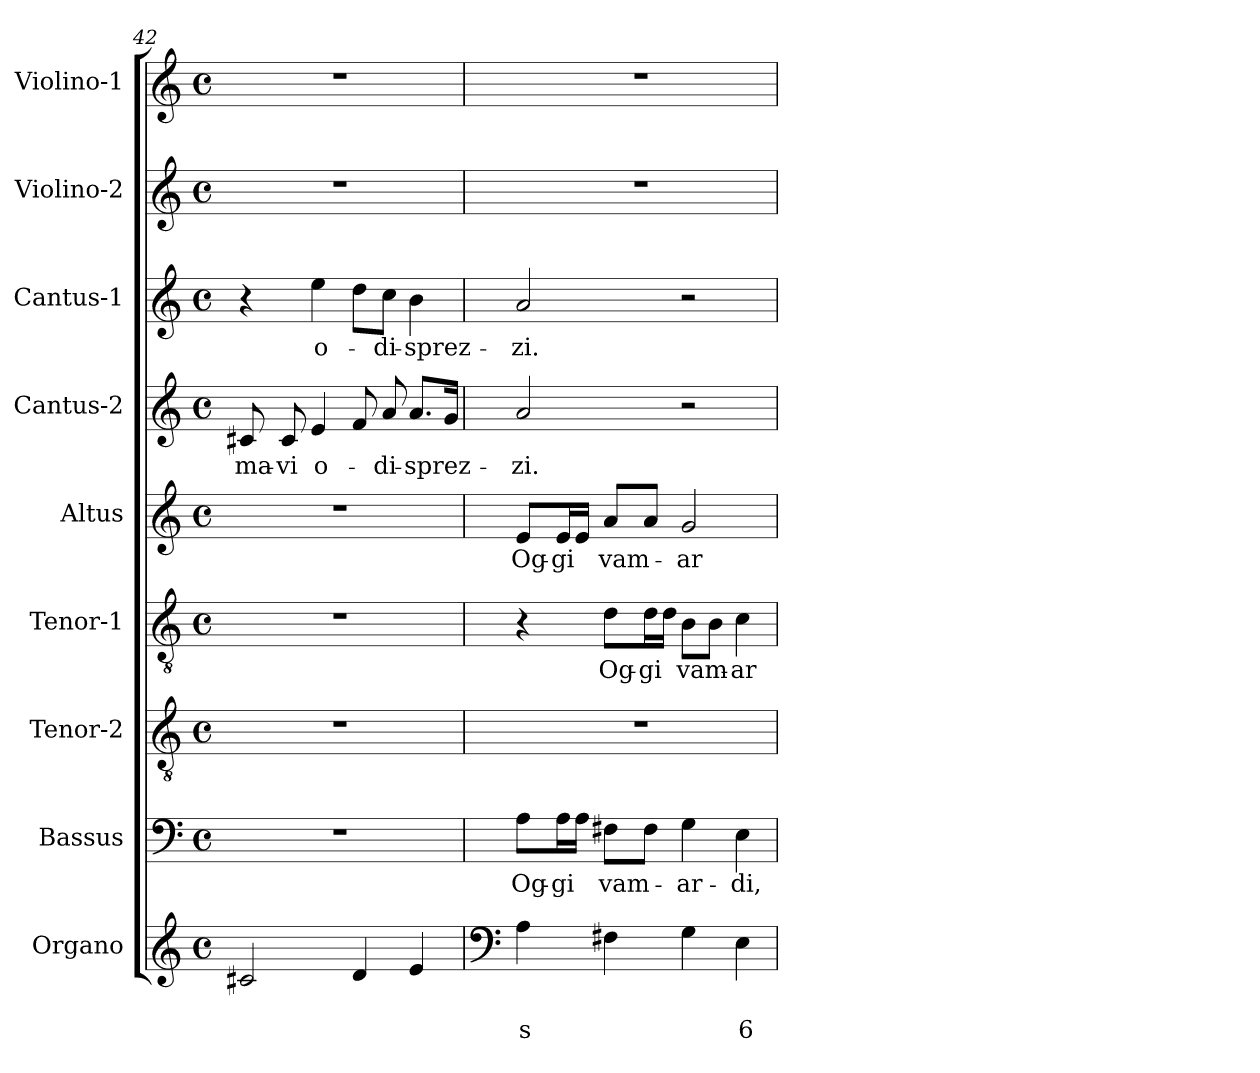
**kern	**text	**text	**kern	**text	**kern	**kern	**text	**kern	**text	**kern	**text	**kern	**text	**kern	**kern
*part9	*part9	*part9	*part8	*part8	*part7	*part6	*part6	*part5	*part5	*part4	*part4	*part3	*part3	*part2	*part1
*staff9	*staff9	*staff9	*staff8	*staff8	*staff7	*staff6	*staff6	*staff5	*staff5	*staff4	*staff4	*staff3	*staff3	*staff2	*staff1
*I"Organo	*	*	*I"Bassus	*	*I"Tenor-2	*I"Tenor-1	*	*I"Altus	*	*I"Cantus-2	*	*I"Cantus-1	*	*I"Violino-2	*I"Violino-1
*I'Og	*	*	*I'B	*	*I'T2	*I'T1	*	*I'A	*	*I'C2	*	*I'C1	*	*I'V2	*I'V1
*clefG2	*	*	*clefF4	*	*clefGv2	*clefGv2	*	*clefG2	*	*clefG2	*	*clefG2	*	*clefG2	*clefG2
*k[]	*	*	*k[]	*	*k[]	*k[]	*	*k[]	*	*k[]	*	*k[]	*	*k[]	*k[]
*C:	*	*	*C:	*	*C:	*C:	*	*C:	*	*C:	*	*C:	*	*C:	*C:
*M4/4	*	*	*M4/4	*	*M4/4	*M4/4	*	*M4/4	*	*M4/4	*	*M4/4	*	*M4/4	*M4/4
*met(c)	*	*	*met(c)	*	*met(c)	*met(c)	*	*met(c)	*	*met(c)	*	*met(c)	*	*met(c)	*met(c)
=42	=42	=42	=42	=42	=42	=42	=42	=42	=42	=42	=42	=42	=42	=42	=42
!	!	!	!	!	!	!	!	!	!	!	!LO:LY:b	!	!	!	!
2c#X/	.	.	1r	.	1r	1r	.	1r	.	8c#X/	-ma-	4r	.	1r	1r
!	!	!	!	!	!	!	!	!	!	!	!LO:LY:b	!	!	!	!
.	.	.	.	.	.	.	.	.	.	8c#/	-vi	.	.	.	.
!	!	!	!	!	!	!	!	!	!	!	!LO:LY:b	!	!	!	!
!	!	!	!	!	!	!	!	!	!	!	!	!	!LO:LY:b	!	!
.	.	.	.	.	.	.	.	.	.	4e/	o-	4ee\	o-	.	.
4d/	.	.	.	.	.	.	.	.	.	8f/	.	8dd\L	.	.	.
!	!	!	!	!	!	!	!	!	!	!	!LO:LY:b	!	!	!	!
!	!	!	!	!	!	!	!	!	!	!	!	!	!LO:LY:b	!	!
.	.	.	.	.	.	.	.	.	.	8a/	-di-	8cc\J	-di-	.	.
!	!	!	!	!	!	!	!	!	!	!	!LO:LY:b	!	!	!	!
!	!	!	!	!	!	!	!	!	!	!	!	!	!LO:LY:b	!	!
4e/	.	.	.	.	.	.	.	.	.	8.a/L	-sprez-	4b\	-sprez-	.	.
.	.	.	.	.	.	.	.	.	.	16g/Jk	.	.	.	.	.
!!LO:PB:g=z
=43	=43	=43	=43	=43	=43	=43	=43	=43	=43	=43	=43	=43	=43	=43	=43
*clefF4	*	*	*	*	*	*	*	*	*	*	*	*	*	*	*
!	!	!LO:LY:b	!	!	!	!	!	!	!	!	!	!	!	!	!
!	!	!	!	!LO:LY:b	!	!	!	!	!	!	!	!	!	!	!
!	!	!	!	!	!	!	!	!	!LO:LY:b	!	!	!	!	!	!
!	!	!	!	!	!	!	!	!	!	!	!LO:LY:b	!	!	!	!
!	!	!	!	!	!	!	!	!	!	!	!	!	!LO:LY:b	!	!
4A\	.	s	8A\L	Og-	1r	4r	.	8e/L	Og-	2a/	-zi.	2a/	-zi.	1r	1r
!	!	!	!	!LO:LY:b	!	!	!	!	!	!	!	!	!	!	!
!	!	!	!	!	!	!	!	!	!LO:LY:b	!	!	!	!	!	!
.	.	.	16A\L	-gi	.	.	.	16e/L	-gi	.	.	.	.	.	.
.	.	.	16A\JJ	.	.	.	.	16e/JJ	.	.	.	.	.	.	.
!	!	!	!	!LO:LY:b	!	!	!	!	!	!	!	!	!	!	!
!	!	!	!	!	!	!	!LO:LY:b	!	!	!	!	!	!	!	!
!	!	!	!	!	!	!	!	!	!LO:LY:b	!	!	!	!	!	!
4F#X\	.	.	8F#X\L	vam-	.	8d\L	Og-	8a/L	vam-	.	.	.	.	.	.
!	!	!	!	!	!	!	!LO:LY:b	!	!	!	!	!	!	!	!
.	.	.	8F#\J	.	.	16d\L	-gi	8a/J	.	.	.	.	.	.	.
.	.	.	.	.	.	16d\JJ	.	.	.	.	.	.	.	.	.
!	!	!	!	!LO:LY:b	!	!	!	!	!	!	!	!	!	!	!
!	!	!	!	!	!	!	!LO:LY:b	!	!	!	!	!	!	!	!
!	!	!	!	!	!	!	!	!	!LO:LY:b	!	!	!	!	!	!
4G\	.	.	4G\	-ar-	.	8B\L	vam-	2g/	-ar-	2r	.	2r	.	.	.
.	.	.	.	.	.	8B\J	.	.	.	.	.	.	.	.	.
!	!	!LO:LY:b	!	!	!	!	!	!	!	!	!	!	!	!	!
!	!	!	!	!LO:LY:b	!	!	!	!	!	!	!	!	!	!	!
!	!	!	!	!	!	!	!LO:LY:b	!	!	!	!	!	!	!	!
4E\	.	6	4E\	-di,	.	4c\	-ar-	.	.	.	.	.	.	.	.
=	=	=	=	=	=	=	=	=	=	=	=	=	=	=	=
*-	*-	*-	*-	*-	*-	*-	*-	*-	*-	*-	*-	*-	*-	*-	*-
